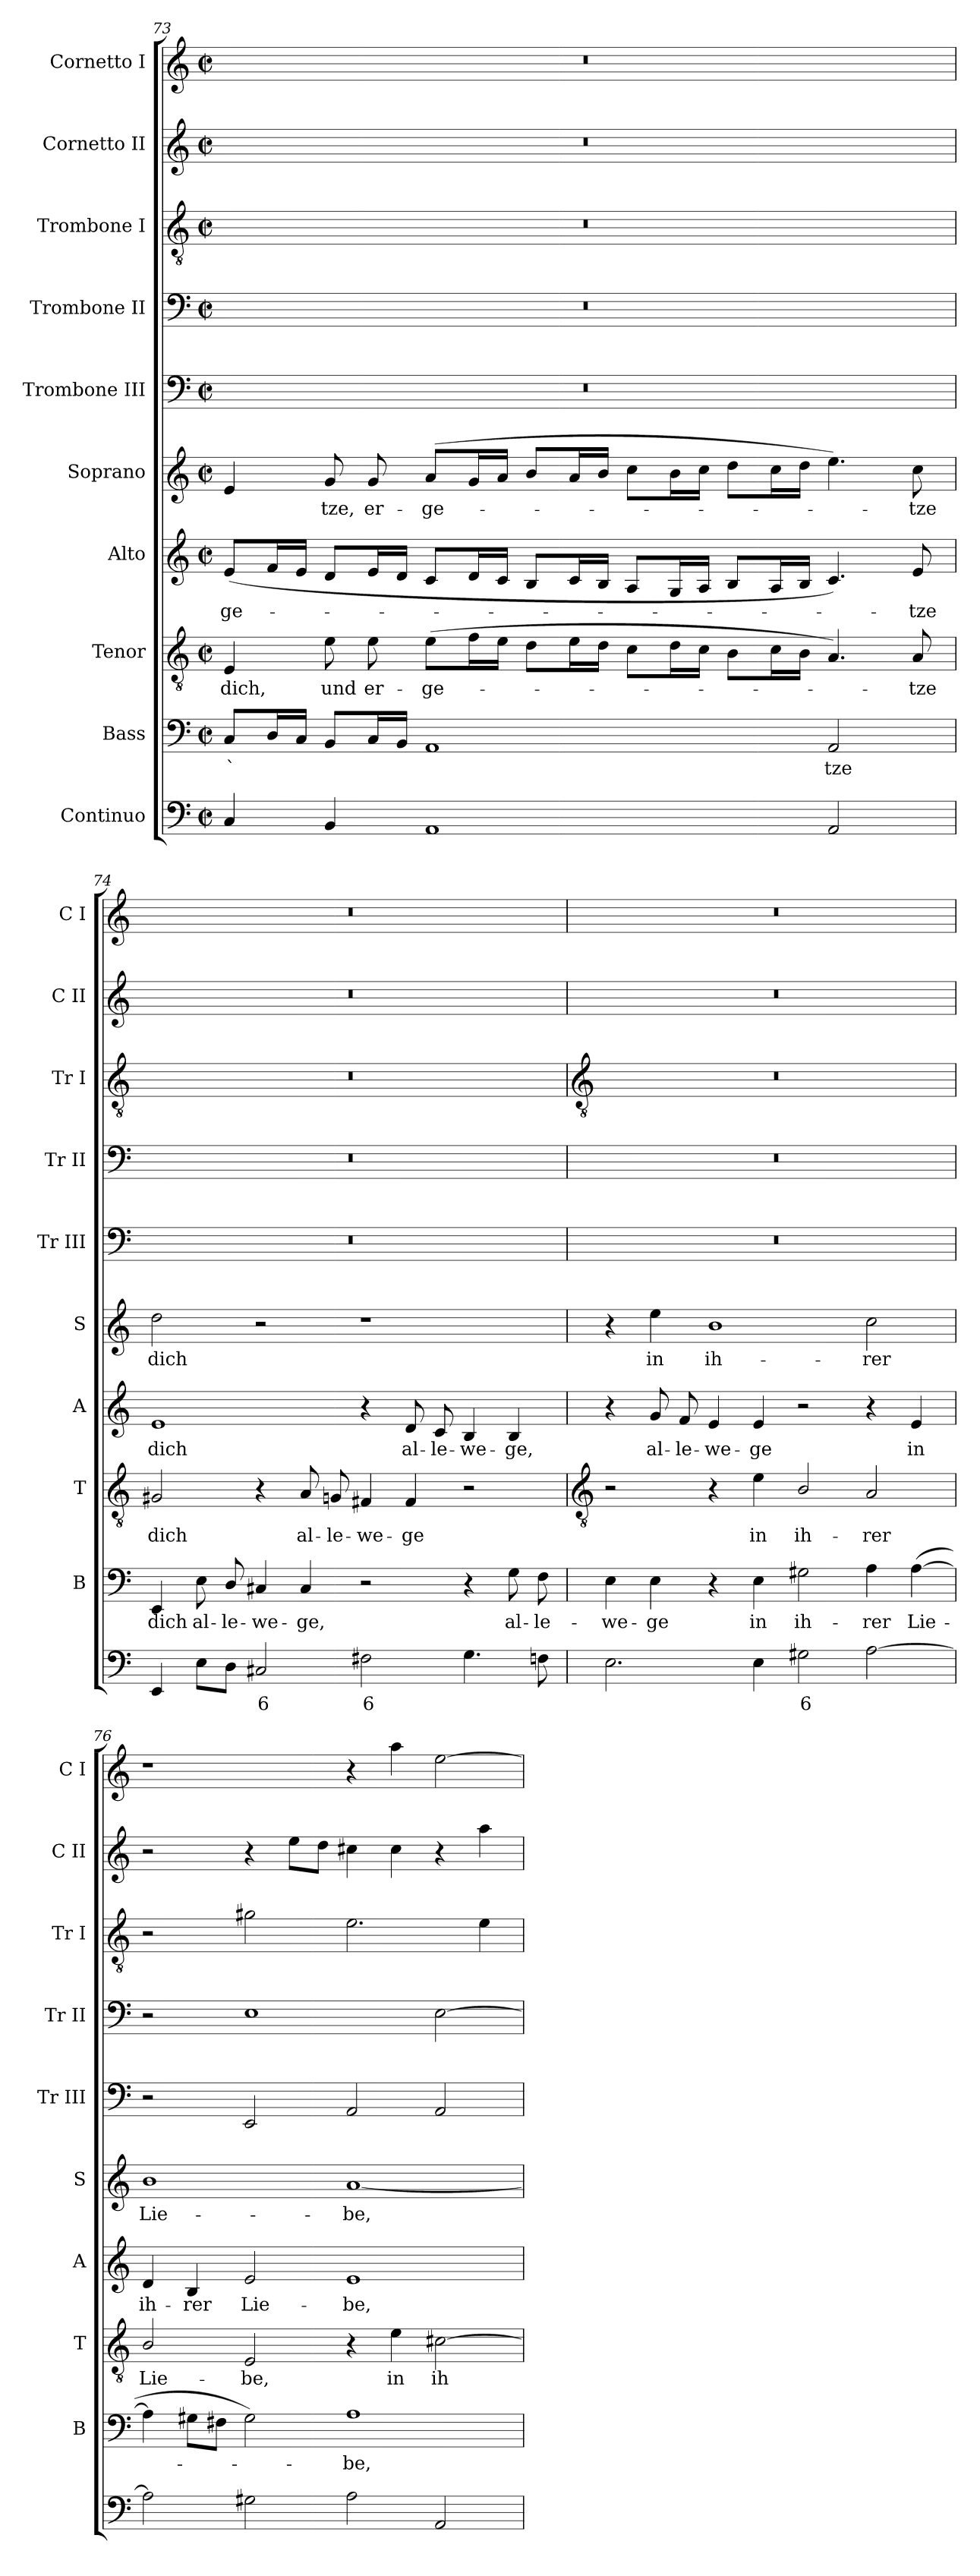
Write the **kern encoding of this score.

**kern	**text	**kern	**text	**kern	**text	**kern	**text	**kern	**text	**kern	**kern	**kern	**kern	**kern
*part10	*part10	*part9	*part9	*part8	*part8	*part7	*part7	*part6	*part6	*part5	*part4	*part3	*part2	*part1
*staff10	*staff10	*staff9	*staff9	*staff8	*staff8	*staff7	*staff7	*staff6	*staff6	*staff5	*staff4	*staff3	*staff2	*staff1
*I"Continuo	*	*I"Bass	*	*I"Tenor	*	*I"Alto	*	*I"Soprano	*	*I"Trombone III	*I"Trombone II	*I"Trombone I	*I"Cornetto II	*I"Cornetto I
*	*	*I'B	*	*I'T	*	*I'A	*	*I'S	*	*I'Tr III	*I'Tr II	*I'Tr I	*I'C II	*I'C I
*clefF4	*	*clefF4	*	*clefGv2	*	*clefG2	*	*clefG2	*	*clefF4	*clefF4	*clefGv2	*clefG2	*clefG2
*k[]	*	*k[]	*	*k[]	*	*k[]	*	*k[]	*	*k[]	*k[]	*k[]	*k[]	*k[]
*C:	*	*C:	*	*C:	*	*C:	*	*C:	*	*C:	*C:	*C:	*C:	*C:
*M4/2	*	*M4/2	*	*M4/2	*	*M4/2	*	*M4/2	*	*M4/2	*M4/2	*M4/2	*M4/2	*M4/2
*met(c|)	*	*met(c|)	*	*met(c|)	*	*met(c|)	*	*met(c|)	*	*met(c|)	*met(c|)	*met(c|)	*met(c|)	*met(c|)
=73	=73	=73	=73	=73	=73	=73	=73	=73	=73	=73	=73	=73	=73	=73
!	!	!	!LO:LY:b	!	!LO:LY:b	!	!LO:LY:b	!	!	!	!	!	!	!
4C	.	8CL	`	4E	dich,	(<8eL	-ge-	4e	.	0r	0r	0r	0r	0r
.	.	16DL	.	.	.	16fL	.	.	.	.	.	.	.	.
.	.	16CJJ	.	.	.	16eJJ	.	.	.	.	.	.	.	.
!	!	!	!	!	!LO:LY:b	!	!	!	!LO:LY:b	!	!	!	!	!
4BB	.	8BBL	.	8e	und	8dL	.	8g	tze,	.	.	.	.	.
!	!	!	!	!	!LO:LY:b	!	!	!	!LO:LY:b	!	!	!	!	!
.	.	16CL	.	8e	er-	16eL	.	8g	er-	.	.	.	.	.
.	.	16BBJJ	.	.	.	16dJJ	.	.	.	.	.	.	.	.
!	!	!	!	!	!LO:LY:b	!	!	!	!LO:LY:b	!	!	!	!	!
1AA	.	1AA	.	(>8eL	-ge-	8cL	.	(>8aL	-ge-	.	.	.	.	.
.	.	.	.	16fL	.	16dL	.	16gL	.	.	.	.	.	.
.	.	.	.	16eJJ	.	16cJJ	.	16aJJ	.	.	.	.	.	.
.	.	.	.	8dL	.	8BL	.	8bL	.	.	.	.	.	.
.	.	.	.	16eL	.	16cL	.	16aL	.	.	.	.	.	.
.	.	.	.	16dJJ	.	16BJJ	.	16bJJ	.	.	.	.	.	.
.	.	.	.	8cL	.	8AL	.	8ccL	.	.	.	.	.	.
.	.	.	.	16dL	.	16GL	.	16bL	.	.	.	.	.	.
.	.	.	.	16cJJ	.	16AJJ	.	16ccJJ	.	.	.	.	.	.
.	.	.	.	8BL	.	8BL	.	8ddL	.	.	.	.	.	.
.	.	.	.	16cL	.	16AL	.	16ccL	.	.	.	.	.	.
.	.	.	.	16BJJ	.	16BJJ	.	16ddJJ	.	.	.	.	.	.
!	!	!	!LO:LY:b	!	!	!	!	!	!	!	!	!	!	!
2AA	.	2AA	tze	4.A)	.	4.c)	.	4.ee)	.	.	.	.	.	.
!	!	!	!	!	!LO:LY:b	!	!LO:LY:b	!	!LO:LY:b	!	!	!	!	!
.	.	.	.	8A	tze	8e	tze	8cc	tze	.	.	.	.	.
=74	=74	=74	=74	=74	=74	=74	=74	=74	=74	=74	=74	=74	=74	=74
!	!	!	!LO:LY:b	!	!LO:LY:b	!	!LO:LY:b	!	!LO:LY:b	!	!	!	!	!
4EE	.	4EE	dich	2G#X	dich	1e	dich	2dd	dich	0r	0r	0r	0r	0r
!	!	!	!LO:LY:b	!	!	!	!	!	!	!	!	!	!	!
8EL	.	8E	al-	.	.	.	.	.	.	.	.	.	.	.
!	!	!	!LO:LY:b	!	!	!	!	!	!	!	!	!	!	!
8DJ	.	8D/	-le-	.	.	.	.	.	.	.	.	.	.	.
!	!LO:LY:b	!	!LO:LY:b	!	!	!	!	!	!	!	!	!	!	!
2C#X	6	4C#X	-we-	4r	.	.	.	2r	.	.	.	.	.	.
!	!	!	!LO:LY:b	!	!LO:LY:b	!	!	!	!	!	!	!	!	!
.	.	4C#	-ge,	8A	al-	.	.	.	.	.	.	.	.	.
!	!	!	!	!	!LO:LY:b	!	!	!	!	!	!	!	!	!
.	.	.	.	8Gn	-le-	.	.	.	.	.	.	.	.	.
!	!LO:LY:b	!	!	!	!LO:LY:b	!	!	!	!	!	!	!	!	!
2F#X	6	2r	.	4F#X	-we-	4r	.	1r	.	.	.	.	.	.
!	!	!	!	!	!LO:LY:b	!	!LO:LY:b	!	!	!	!	!	!	!
.	.	.	.	4F#	-ge	8d	al-	.	.	.	.	.	.	.
!	!	!	!	!	!	!	!LO:LY:b	!	!	!	!	!	!	!
.	.	.	.	.	.	8c	-le-	.	.	.	.	.	.	.
!	!	!	!	!	!	!	!LO:LY:b	!	!	!	!	!	!	!
4.G	.	4r	.	2r	.	4B	-we-	.	.	.	.	.	.	.
!	!	!	!LO:LY:b	!	!	!	!LO:LY:b	!	!	!	!	!	!	!
.	.	8G	al-	.	.	4B	-ge,	.	.	.	.	.	.	.
!	!	!	!LO:LY:b	!	!	!	!	!	!	!	!	!	!	!
8Fn	.	8F	-le-	.	.	.	.	.	.	.	.	.	.	.
!!LO:LB:g=z
=75	=75	=75	=75	=75	=75	=75	=75	=75	=75	=75	=75	=75	=75	=75
*	*	*	*	*clefGv2	*	*	*	*	*	*	*	*clefGv2	*	*
!	!	!	!LO:LY:b	!	!	!	!	!	!	!	!	!	!	!
2.E	.	4E	-we-	2r	.	4r	.	4r	.	0r	0r	0r	0r	0r
!	!	!	!LO:LY:b	!	!	!	!LO:LY:b	!	!LO:LY:b	!	!	!	!	!
.	.	4E	-ge	.	.	8g	al-	4ee	in	.	.	.	.	.
!	!	!	!	!	!	!	!LO:LY:b	!	!	!	!	!	!	!
.	.	.	.	.	.	8f	-le-	.	.	.	.	.	.	.
!	!	!	!	!	!	!	!LO:LY:b	!	!LO:LY:b	!	!	!	!	!
.	.	4r	.	4r	.	4e	-we-	1b	ih-	.	.	.	.	.
!	!	!	!LO:LY:b	!	!LO:LY:b	!	!LO:LY:b	!	!	!	!	!	!	!
4E	.	4E	in	4e	in	4e	-ge	.	.	.	.	.	.	.
!	!LO:LY:b	!	!LO:LY:b	!	!LO:LY:b	!	!	!	!	!	!	!	!	!
2G#X	6	2G#X	ih-	2B/	ih-	2r	.	.	.	.	.	.	.	.
!	!	!	!LO:LY:b	!	!LO:LY:b	!	!	!	!LO:LY:b	!	!	!	!	!
[2A	.	4A	-rer	2A	-rer	4r	.	2cc	-rer	.	.	.	.	.
!	!	!	!LO:LY:b	!	!	!	!LO:LY:b	!	!	!	!	!	!	!
.	.	(>[4A	Lie-	.	.	4e	in	.	.	.	.	.	.	.
=76	=76	=76	=76	=76	=76	=76	=76	=76	=76	=76	=76	=76	=76	=76
!	!	!	!	!	!LO:LY:b	!	!LO:LY:b	!	!LO:LY:b	!	!	!	!	!
2A]	.	4A]	.	2B/	Lie-	4d	ih-	1b	Lie-	2r	2r	2r	2r	1r
!	!	!	!	!	!	!	!LO:LY:b	!	!	!	!	!	!	!
.	.	8G#XL	.	.	.	4B	-rer	.	.	.	.	.	.	.
.	.	8F#XJ	.	.	.	.	.	.	.	.	.	.	.	.
!	!	!	!	!	!LO:LY:b	!	!LO:LY:b	!	!	!	!	!	!	!
2G#X	.	2G#)	.	2E	-be,	2e	Lie-	.	.	2EE	1E	2g#X	4r	.
.	.	.	.	.	.	.	.	.	.	.	.	.	8eeL	.
.	.	.	.	.	.	.	.	.	.	.	.	.	8ddJ	.
!	!	!	!LO:LY:b	!	!	!	!LO:LY:b	!	!LO:LY:b	!	!	!	!	!
2A	.	1A	be,	4r	.	1e	-be,	[1a	-be,	2AA	.	2.e	4cc#X	4r
!	!	!	!	!	!LO:LY:b	!	!	!	!	!	!	!	!	!
.	.	.	.	4e	in	.	.	.	.	.	.	.	4cc#	4aa
!	!	!	!	!	!LO:LY:b	!	!	!	!	!	!	!	!	!
2AA	.	.	.	[2c#X	ih-	.	.	.	.	2AA	[2E	.	4r	[2ee
.	.	.	.	.	.	.	.	.	.	.	.	4e	4aa	.
=	=	=	=	=	=	=	=	=	=	=	=	=	=	=
*-	*-	*-	*-	*-	*-	*-	*-	*-	*-	*-	*-	*-	*-	*-
